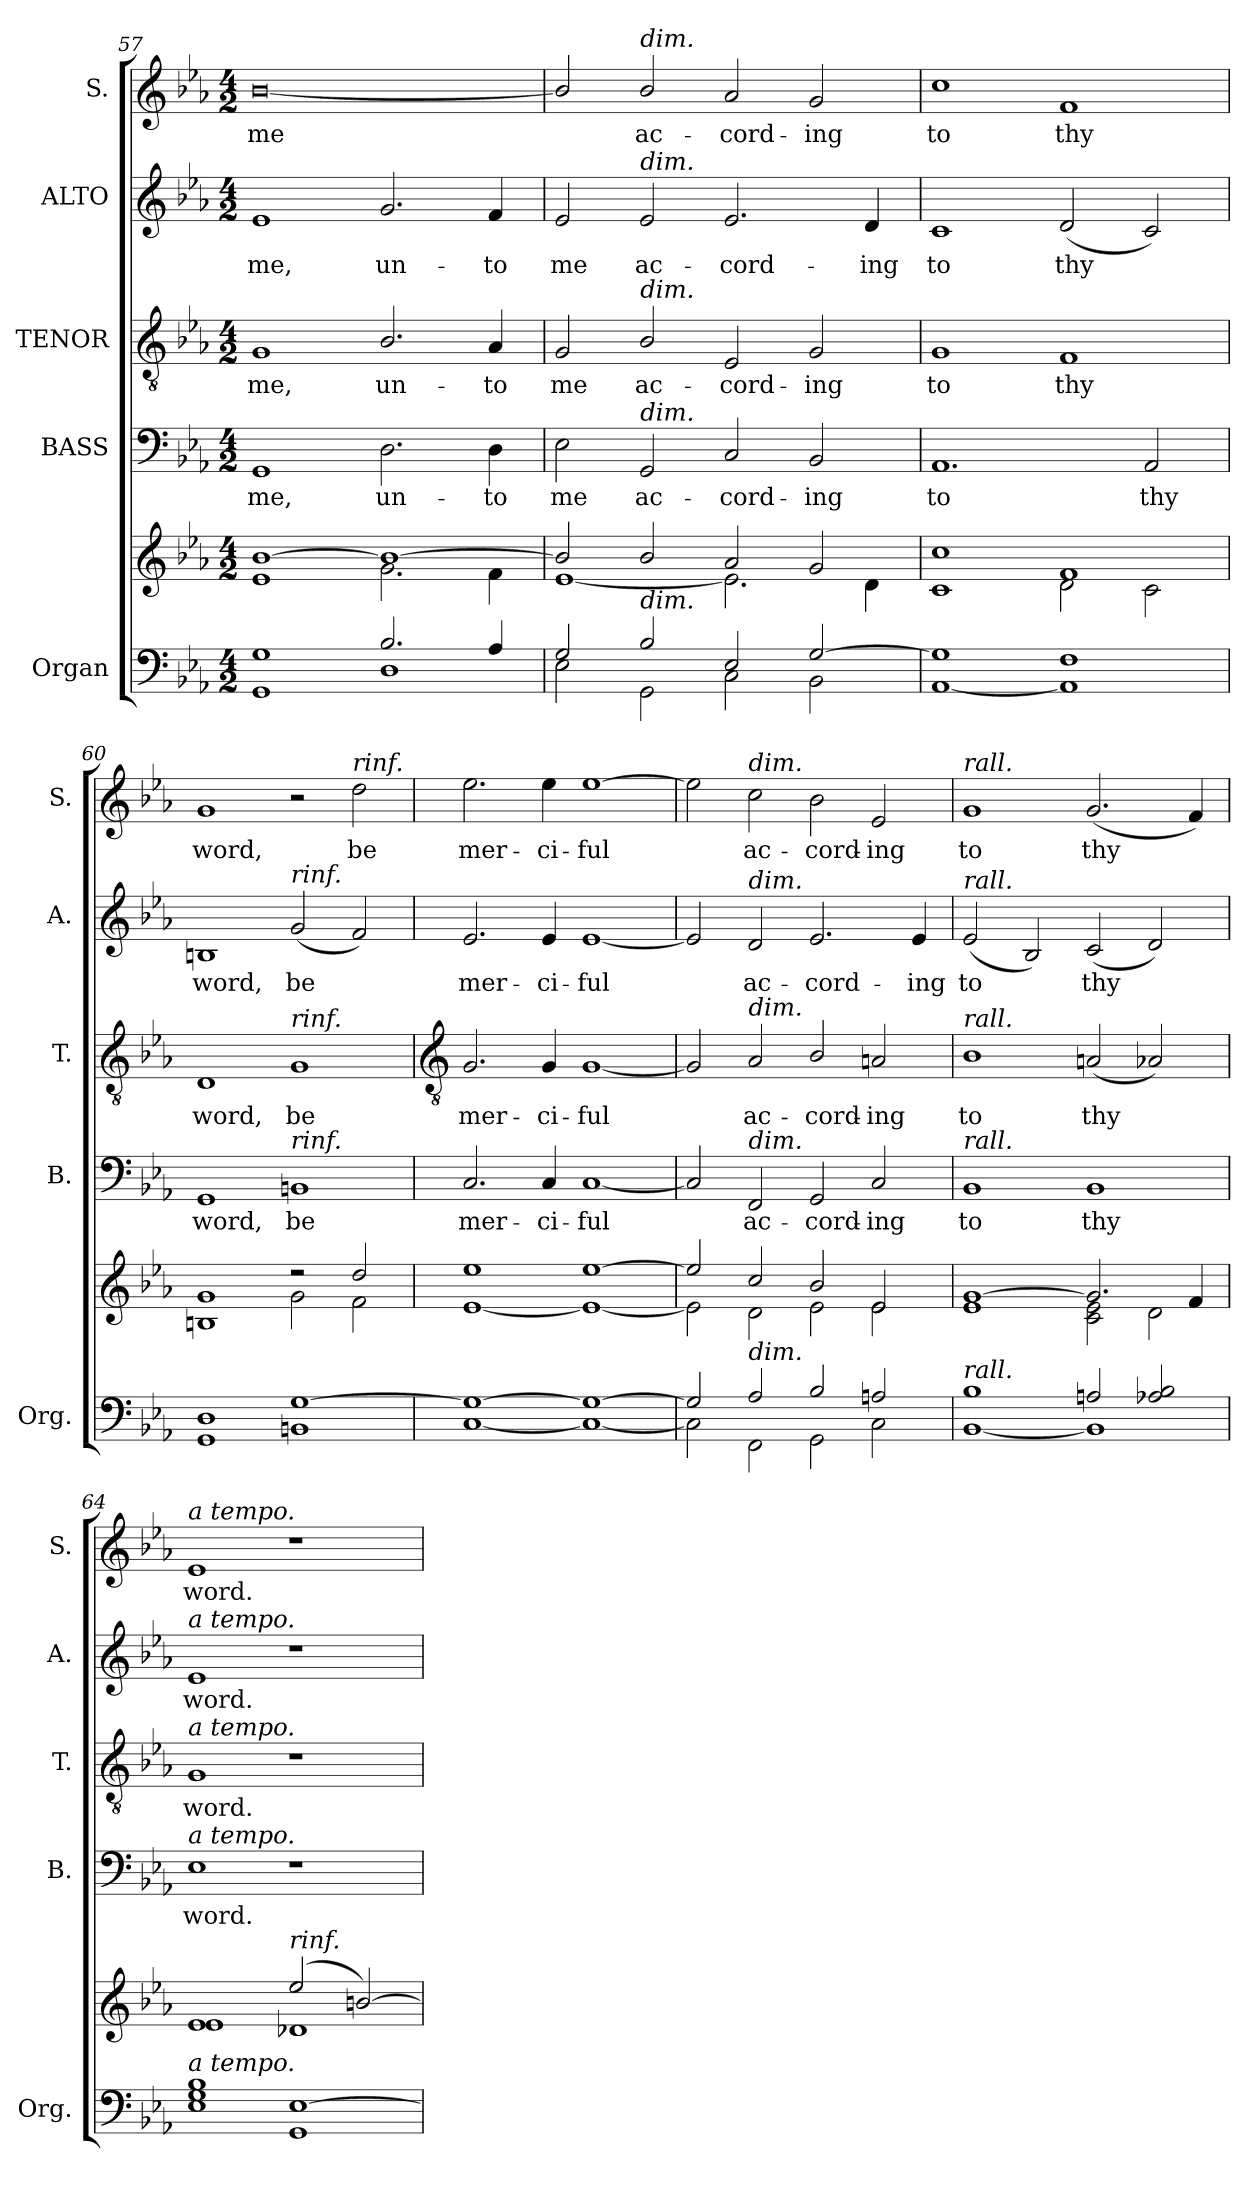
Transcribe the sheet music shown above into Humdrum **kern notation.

**kern	**kern	**kern	**text	**kern	**text	**kern	**text	**kern	**text
*part5	*part5	*part4	*part4	*part3	*part3	*part2	*part2	*part1	*part1
*staff6	*staff5	*staff4	*staff4	*staff3	*staff3	*staff2	*staff2	*staff1	*staff1
*I"Organ	*	*I"BASS	*	*I"TENOR	*	*I"ALTO	*	*I"S.	*
*I'Org.	*	*I'B.	*	*I'T.	*	*I'A.	*	*I'S.	*
!!LO:LB:g=z
*clefF4	*clefG2	*clefF4	*	*clefGv2	*	*clefG2	*	*clefG2	*
*k[b-e-a-]	*k[b-e-a-]	*k[b-e-a-]	*	*k[b-e-a-]	*	*k[b-e-a-]	*	*k[b-e-a-]	*
*E-:	*E-:	*E-:	*	*E-:	*	*E-:	*	*E-:	*
*M4/2	*M4/2	*M4/2	*	*M4/2	*	*M4/2	*	*M4/2	*
=57	=57	=57	=57	=57	=57	=57	=57	=57	=57
*^	*^	*	*	*	*	*	*	*	*
!	!	!	!	!	!LO:LY:b	!	!LO:LY:b	!	!LO:LY:b	!	!LO:LY:b
1G/	1GG\	[1b-/	1e-\	1GG	me,	1G	me,	1e-	me,	[0b-/	me
!	!	!	!	!	!LO:LY:b	!	!LO:LY:b	!	!LO:LY:b	!	!
2.B-/	1D\	1b-/_	2.g\	2.D	un-	2.B-/	un-	2.g	un-	.	.
!	!	!	!	!	!LO:LY:b	!	!LO:LY:b	!	!LO:LY:b	!	!
4A-/	.	.	4f\	4D	-to	4A-	-to	4f	-to	.	.
=58	=58	=58	=58	=58	=58	=58	=58	=58	=58	=58	=58
!	!	!	!	!	!LO:LY:b	!	!LO:LY:b	!	!LO:LY:b	!	!
2G/	2E-\	2b-/]	[1e-\	2E-	me	2G	me	2e-	me	2b-/]	.
!	!	!	!	!	!	!	!	!	!	!LO:TX:a:i:t=dim.	!
!	!	!	!	!	!	!	!	!LO:TX:a:i:t=dim.	!	!	!
!	!	!	!	!	!	!LO:TX:a:i:t=dim.	!	!	!	!	!
!	!	!	!	!LO:TX:a:i:t=dim.	!	!	!	!	!	!	!
!LO:TX:a:i:t=dim.	!	!	!	!	!	!	!	!	!	!	!
!	!	!	!	!	!LO:LY:b	!	!LO:LY:b	!	!LO:LY:b	!	!LO:LY:b
2B-/	2GG\	2b-/	.	2GG	ac-	2B-/	ac-	2e-	ac-	2b-/	ac-
!	!	!	!	!	!LO:LY:b	!	!LO:LY:b	!	!LO:LY:b	!	!LO:LY:b
2E-/	2C\	2a-/	2.e-\]	2C	-cord-	2E-	-cord-	2.e-	-cord-	2a-	-cord-
!	!	!	!	!	!LO:LY:b	!	!LO:LY:b	!	!	!	!LO:LY:b
[2G/	2BB-\	2g/	.	2BB-	-ing	2G	-ing	.	.	2g	-ing
!	!	!	!	!	!	!	!	!	!LO:LY:b	!	!
.	.	.	4d\	.	.	.	.	4d	-ing	.	.
=59	=59	=59	=59	=59	=59	=59	=59	=59	=59	=59	=59
!	!	!	!	!	!LO:LY:b	!	!LO:LY:b	!	!LO:LY:b	!	!LO:LY:b
1G/]	[1AA-\	1cc/	1c\	1.AA-	to	1G	to	1c	to	1cc	to
!	!	!	!	!	!	!	!LO:LY:b	!	!LO:LY:b	!	!LO:LY:b
1F/	1AA-\]	1f/	2d\	.	.	1F	thy	(<2d	thy	1f	thy
!	!	!	!	!	!LO:LY:b	!	!	!	!	!	!
.	.	.	2c\	2AA-	thy	.	.	2c)	.	.	.
=60	=60	=60	=60	=60	=60	=60	=60	=60	=60	=60	=60
!	!	!	!	!	!LO:LY:b	!	!LO:LY:b	!	!LO:LY:b	!	!LO:LY:b
1D/	1GG\	1g/	1Bn\	1GG	word,	1D	word,	1Bn	word,	1g	word,
!	!	!	!	!	!	!	!	!LO:TX:a:i:t=rinf.	!	!	!
!	!	!	!	!	!	!LO:TX:a:i:t=rinf.	!	!	!	!	!
!	!	!	!	!LO:TX:a:i:t=rinf.	!	!	!	!	!	!	!
!	!	!	!	!	!LO:LY:b	!	!LO:LY:b	!	!LO:LY:b	!	!
[1G/	1BBn\	2r	2g\	1BBn	be	1G	be	(<2g	be	2r	.
!	!	!	!	!	!	!	!	!	!	!LO:TX:a:i:t=rinf.	!
!	!	!	!	!	!	!	!	!	!	!	!LO:LY:b
.	.	2dd/	2f\	.	.	.	.	2f)	.	2dd	be
!!LO:LB:g=z
=61	=61	=61	=61	=61	=61	=61	=61	=61	=61	=61	=61
*	*	*	*	*	*	*clefGv2	*	*	*	*	*
!	!	!	!	!	!LO:LY:b	!	!LO:LY:b	!	!LO:LY:b	!	!LO:LY:b
1G/_	[1C\	1ee-/	[1e-\	2.C	mer-	2.G	mer-	2.e-	mer-	2.ee-	mer-
!	!	!	!	!	!LO:LY:b	!	!LO:LY:b	!	!LO:LY:b	!	!LO:LY:b
.	.	.	.	4C	-ci-	4G	-ci-	4e-	-ci-	4ee-	-ci-
!	!	!	!	!	!LO:LY:b	!	!LO:LY:b	!	!LO:LY:b	!	!LO:LY:b
1G/_	1C\_	[1ee-/	1e-\_	[1C	-ful	[1G	-ful	[1e-	-ful	[1ee-	-ful
=62	=62	=62	=62	=62	=62	=62	=62	=62	=62	=62	=62
2G/]	2C\]	2ee-/]	2e-\]	2C]	.	2G]	.	2e-]	.	2ee-]	.
!	!	!	!	!	!	!	!	!	!	!LO:TX:a:i:t=dim.	!
!	!	!	!	!	!	!	!	!LO:TX:a:i:t=dim.	!	!	!
!	!	!	!	!	!	!LO:TX:a:i:t=dim.	!	!	!	!	!
!	!	!	!	!LO:TX:a:i:t=dim.	!	!	!	!	!	!	!
!LO:TX:a:i:t=dim.	!	!	!	!	!	!	!	!	!	!	!
!	!	!	!	!	!LO:LY:b	!	!LO:LY:b	!	!LO:LY:b	!	!LO:LY:b
2A-/	2FF\	2cc/	2d\	2FF	ac-	2A-	ac-	2d	ac-	2cc	ac-
!	!	!	!	!	!LO:LY:b	!	!LO:LY:b	!	!LO:LY:b	!	!LO:LY:b
2B-/	2GG\	2b-/	2e-\	2GG	-cord-	2B-/	-cord-	2.e-	-cord-	2b-	-cord-
!	!	!	!	!	!LO:LY:b	!	!LO:LY:b	!	!	!	!LO:LY:b
2An/	2C\	2e-/	2e-\	2C	-ing	2An/	-ing	.	.	2e-	-ing
!	!	!	!	!	!	!	!	!	!LO:LY:b	!	!
.	.	.	.	.	.	.	.	4e-	-ing	.	.
=63	=63	=63	=63	=63	=63	=63	=63	=63	=63	=63	=63
!	!	!	!	!	!	!	!	!	!	!LO:TX:a:i:t=rall.	!
!	!	!	!	!	!	!	!	!LO:TX:a:i:t=rall.	!	!	!
!	!	!	!	!	!	!LO:TX:a:i:t=rall.	!	!	!	!	!
!	!	!	!	!LO:TX:a:i:t=rall.	!	!	!	!	!	!	!
!LO:TX:a:i:t=rall.	!	!	!	!	!	!	!	!	!	!	!
!	!	!	!	!	!LO:LY:b	!	!LO:LY:b	!	!LO:LY:b	!	!LO:LY:b
1B-/	[1BB-\	[1g/	1e-\	1BB-	to	1B-	to	(<2e-	to	1g	to
.	.	.	.	.	.	.	.	2B-)	.	.	.
!	!	!	!	!	!LO:LY:b	!	!LO:LY:b	!	!LO:LY:b	!	!LO:LY:b
2An/	1BB-\]	2.g/]	2c\ 2e-\	1BB-	thy	(<2An	thy	(<2c	thy	(<2.g	thy
2A-X/ 2B-/	.	.	2d\	.	.	2A-X)	.	2d)	.	.	.
.	.	4f/	.	.	.	.	.	.	.	4f)	.
=64	=64	=64	=64	=64	=64	=64	=64	=64	=64	=64	=64
!	!	!	!	!	!	!	!	!	!	!LO:TX:a:i:t=a tempo.	!
!	!	!	!	!	!	!	!	!LO:TX:a:i:t=a tempo.	!	!	!
!	!	!	!	!	!	!LO:TX:a:i:t=a tempo.	!	!	!	!	!
!	!	!	!	!LO:TX:a:i:t=a tempo.	!	!	!	!	!	!	!
!LO:TX:a:i:t=a tempo.	!	!	!	!	!	!	!	!	!	!	!
!	!	!	!	!	!LO:LY:b	!	!LO:LY:b	!	!LO:LY:b	!	!LO:LY:b
1G/ 1B-/	1E-\	1e-/	1e-\	1E-	word.	1G	word.	1e-	word.	1e-	word.
!	!	!LO:TX:a:i:t=rinf.	!	!	!	!	!	!	!	!	!
[1E-/	1GG\	(>2ee-/	1d-X\	1r	.	1r	.	1r	.	1r	.
.	.	[2bn/)	.	.	.	.	.	.	.	.	.
*v	*v	*	*	*	*	*	*	*	*	*	*
*	*v	*v	*	*	*	*	*	*	*	*
=	=	=	=	=	=	=	=	=	=
*-	*-	*-	*-	*-	*-	*-	*-	*-	*-
